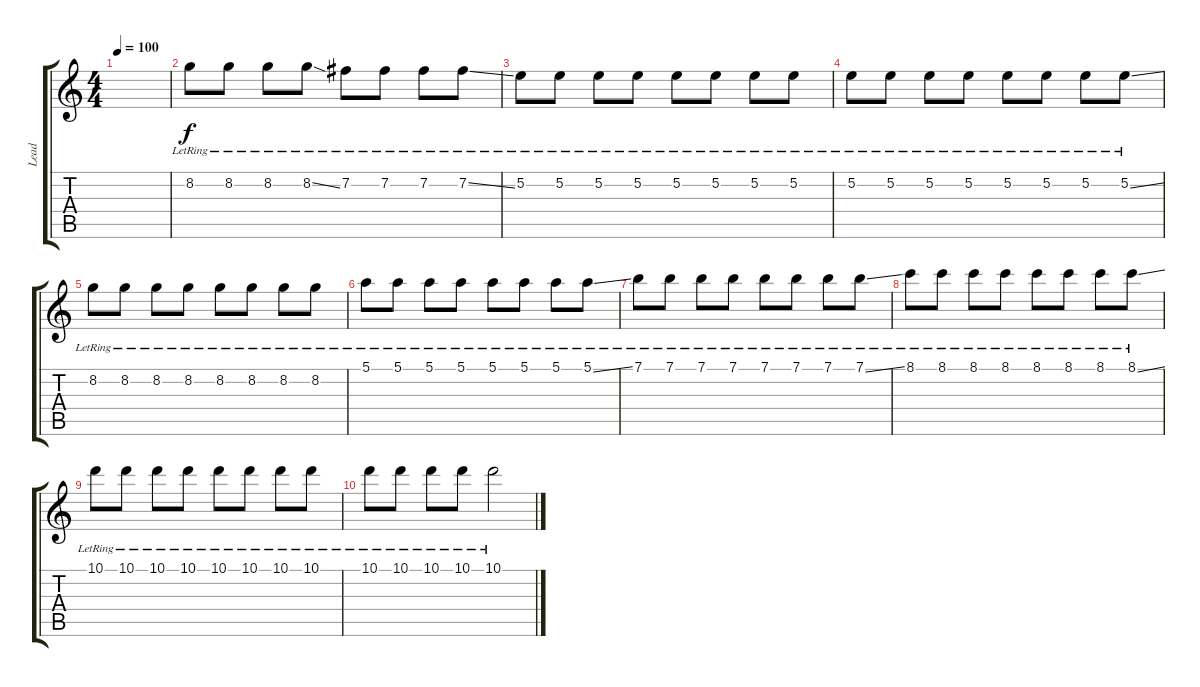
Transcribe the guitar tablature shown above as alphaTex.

\track ("Lead" "Lead") {instrument overdrivenguitar}
\staff {score tabs}
\tuning (E4 B3 G3 D3 A2 E2) {hide}
\ts (4 4)
\tempo 100
\clef g2
\ks c
|
8.2{lr}.8 8.2{lr}.8 8.2{lr}.8 8.2{ss lr}.8 7.2{lr}.8 7.2{lr}.8 7.2{lr}.8 7.2{ss lr}.8 |
5.2{lr}.8 5.2{lr}.8 5.2{lr}.8 5.2{lr}.8 5.2{lr}.8 5.2{lr}.8 5.2{lr}.8 5.2{lr}.8 |
5.2{lr}.8 5.2{lr}.8 5.2{lr}.8 5.2{lr}.8 5.2{lr}.8 5.2{lr}.8 5.2{lr}.8 5.2{ss lr}.8 |
8.2{lr}.8 8.2{lr}.8 8.2{lr}.8 8.2{lr}.8 8.2{lr}.8 8.2{lr}.8 8.2{lr}.8 8.2{lr}.8 |
5.1{lr}.8 5.1{lr}.8 5.1{lr}.8 5.1{lr}.8 5.1{lr}.8 5.1{lr}.8 5.1{lr}.8 5.1{ss lr}.8 |
7.1{lr}.8 7.1{lr}.8 7.1{lr}.8 7.1{lr}.8 7.1{lr}.8 7.1{lr}.8 7.1{lr}.8 7.1{ss lr}.8 |
8.1{lr}.8 8.1{lr}.8 8.1{lr}.8 8.1{lr}.8 8.1{lr}.8 8.1{lr}.8 8.1{lr}.8 8.1{ss lr}.8 |
10.1{lr}.8 10.1{lr}.8 10.1{lr}.8 10.1{lr}.8 10.1{lr}.8 10.1{lr}.8 10.1{lr}.8 10.1{lr}.8 |
10.1{lr}.8 10.1{lr}.8 10.1{lr}.8 10.1{lr}.8 10.1{lr}.2
